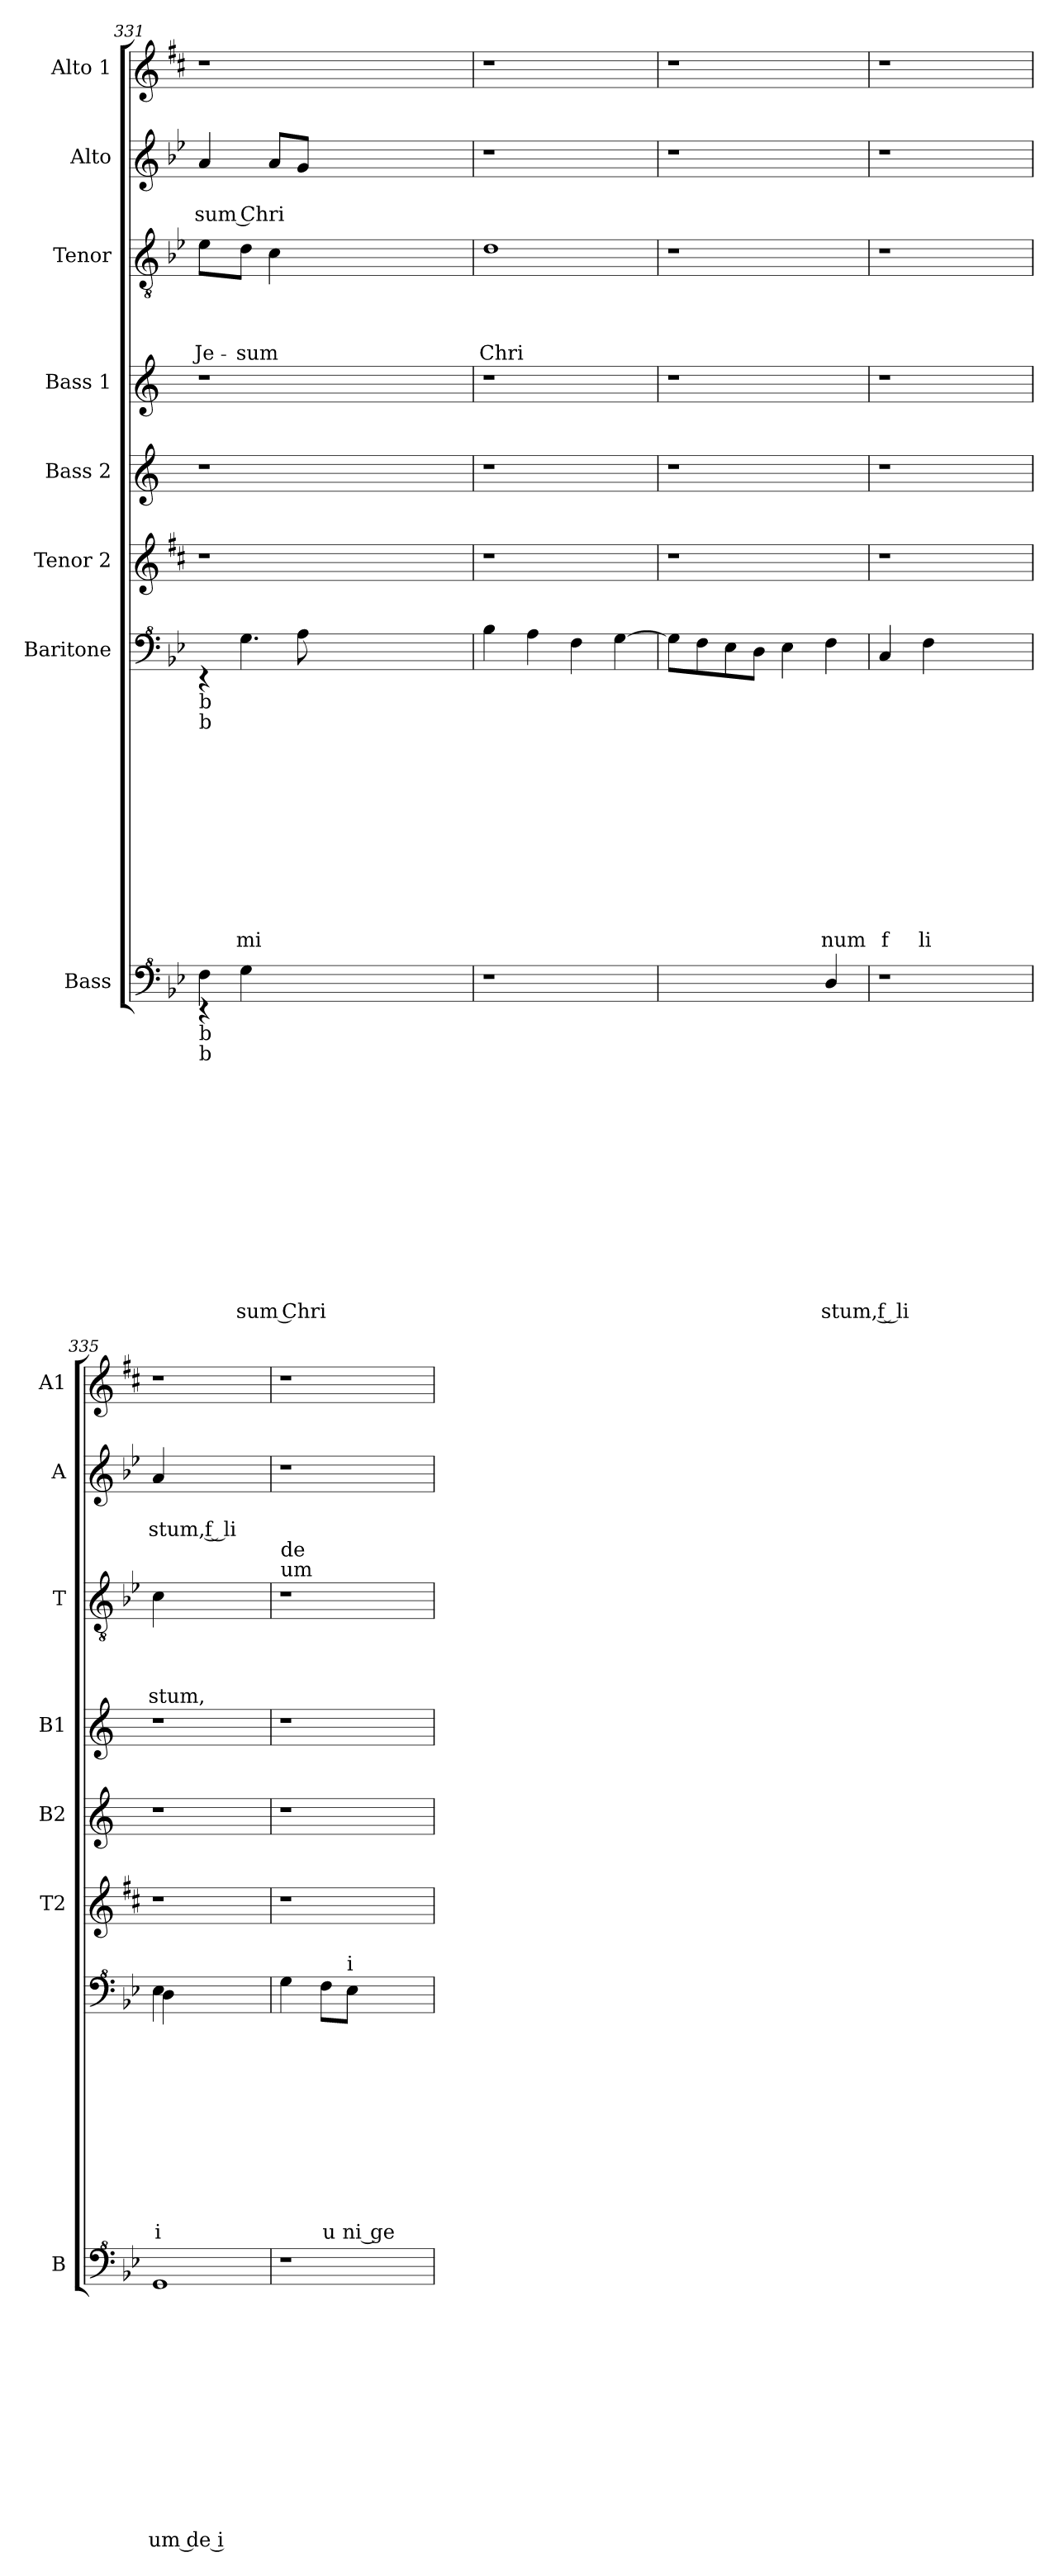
**kern	**text	**text	**text	**text	**text	**text	**text	**text	**text	**text	**text	**text	**text	**kern	**text	**text	**text	**text	**text	**text	**text	**text	**text	**text	**text	**kern	**kern	**kern	**kern	**text	**text	**text	**text	**kern	**text	**text	**kern
*part8	*part8	*part8	*part8	*part8	*part8	*part8	*part8	*part8	*part8	*part8	*part8	*part8	*part8	*part7	*part7	*part7	*part7	*part7	*part7	*part7	*part7	*part7	*part7	*part7	*part7	*part6	*part5	*part4	*part3	*part3	*part3	*part3	*part3	*part2	*part2	*part2	*part1
*staff8	*staff8	*staff8	*staff8	*staff8	*staff8	*staff8	*staff8	*staff8	*staff8	*staff8	*staff8	*staff8	*staff8	*staff7	*staff7	*staff7	*staff7	*staff7	*staff7	*staff7	*staff7	*staff7	*staff7	*staff7	*staff7	*staff6	*staff5	*staff4	*staff3	*staff3	*staff3	*staff3	*staff3	*staff2	*staff2	*staff2	*staff1
*I"Bass	*	*	*	*	*	*	*	*	*	*	*	*	*	*I"Baritone	*	*	*	*	*	*	*	*	*	*	*	*I"Tenor 2	*I"Bass 2	*I"Bass 1	*I"Tenor	*	*	*	*	*I"Alto	*	*	*I"Alto 1
*I'B	*	*	*	*	*	*	*	*	*	*	*	*	*	*	*	*	*	*	*	*	*	*	*	*	*	*I'T2	*I'B2	*I'B1	*I'T	*	*	*	*	*I'A	*	*	*I'A1
!!LO:LB:g=z
*clefF^4	*	*	*	*	*	*	*	*	*	*	*	*	*	*clefF^4	*	*	*	*	*	*	*	*	*	*	*	*clefG2	*clefG2	*clefG2	*clefGv2	*	*	*	*	*clefG2	*	*	*clefG2
*	*	*	*	*	*	*	*	*	*	*	*	*	*	*	*	*	*	*	*	*	*	*	*	*	*	*ITrd1c2	*	*	*ITrd1c2	*	*	*	*	*ITrd1c2	*	*	*ITrd1c2
*k[b-e-]	*	*	*	*	*	*	*	*	*	*	*	*	*	*k[b-e-]	*	*	*	*	*	*	*	*	*	*	*	*k[]	*k[]	*k[]	*k[b-e-a-d-]	*	*	*	*	*k[b-e-a-d-]	*	*	*k[]
*B-:	*	*	*	*	*	*	*	*	*	*	*	*	*	*B-:	*	*	*	*	*	*	*	*	*	*	*	*C:	*C:	*C:	*A-:	*	*	*	*	*A-:	*	*	*C:
=331	=331	=331	=331	=331	=331	=331	=331	=331	=331	=331	=331	=331	=331	=331	=331	=331	=331	=331	=331	=331	=331	=331	=331	=331	=331	=331	=331	=331	=331	=331	=331	=331	=331	=331	=331	=331	=331
*^	*	*	*	*	*	*	*	*	*	*	*	*	*	*^	*	*	*	*	*	*	*	*	*	*	*	*	*	*	*	*	*	*	*	*	*	*	*
*	*^	*	*	*	*	*	*	*	*	*	*	*	*	*	*	*^	*	*	*	*	*	*	*	*	*	*	*	*	*	*	*	*	*	*	*	*	*	*	*
*	*	*^	*	*	*	*	*	*	*	*	*	*	*	*	*	*	*	*^	*	*	*	*	*	*	*	*	*	*	*	*	*	*	*	*	*	*	*	*	*	*	*
!	!	!	!	!	!	!	!	!	!	!	!	!	!	!	!	!	!LO:TX:b:t=b	!	!	!	!	!	!	!	!	!	!	!	!	!	!	!	!	!	!	!	!	!	!	!	!	!	!
!	!	!	!	!	!	!	!	!	!	!	!	!	!	!	!	!	!LO:TX:b:t=b	!	!	!	!	!	!	!	!	!	!	!	!	!	!	!	!	!	!	!	!	!	!	!	!	!	!
!LO:TX:b:t=b	!	!	!	!	!	!	!	!	!	!	!	!	!	!	!	!	!	!	!	!	!	!	!	!	!	!	!	!	!	!	!	!	!	!	!	!	!	!	!	!	!	!	!
!LO:TX:b:t=b	!	!	!	!	!	!	!	!	!	!	!	!	!	!	!	!	!	!	!	!	!	!	!	!	!	!	!	!	!	!	!	!	!	!	!	!	!	!	!	!	!	!	!
!	!	!	!	!	!	!	!	!	!	!	!	!	!	!	!	!	!	!	!	!	!	!	!	!	!	!	!	!	!	!	!	!	!	!	!	!	!	!	!LO:LY:b	!	!	!LO:LY:b	!
32.ryy	4rE	4f\	8ryy	.	.	.	.	.	.	.	.	.	.	.	.	.	64ryy	4rE	8ryy	4.ryy	.	.	.	.	.	.	.	.	.	.	.	1r	1r	1r	8d-\L	.	.	.	Je-	4g/	.	-sum Chri	1r
.	.	.	.	.	.	.	.	.	.	.	.	.	.	.	.	.	2ryy	.	.	.	.	.	.	.	.	.	.	.	.	.	.	.	.	.	.	.	.	.	.	.	.	.	.
2ryy	.	.	.	.	.	.	.	.	.	.	.	.	.	.	.	.	.	.	.	.	.	.	.	.	.	.	.	.	.	.	.	.	.	.	.	.	.	.	.	.	.	.	.
!	!	!	!	!	!	!	!	!	!	!	!	!	!	!	!	!LO:LY:b	!	!	!	!	!	!	!	!	!	!	!	!	!	!	!LO:LY:b	!	!	!	!	!	!	!	!LO:LY:b	!	!	!	!
.	.	.	4g\	.	.	.	.	.	.	.	.	.	.	.	.	sum Chri	.	.	4.g\	.	.	.	.	.	.	.	.	.	.	.	-mi-	.	.	.	8c\J	.	.	.	-sum	.	.	.	.
.	2ryy	2ryy	.	.	.	.	.	.	.	.	.	.	.	.	.	.	.	2ryy	.	.	.	.	.	.	.	.	.	.	.	.	.	.	.	.	4B-\	.	.	.	.	8g/L	.	.	.
.	.	.	2ryy	.	.	.	.	.	.	.	.	.	.	.	.	.	.	.	.	8a\	.	.	.	.	.	.	.	.	.	.	.	.	.	.	.	.	.	.	.	8f/J	.	.	.
.	.	.	.	.	.	.	.	.	.	.	.	.	.	.	.	.	.	.	2ryy	2ryy	.	.	.	.	.	.	.	.	.	.	.	.	.	.	2ryy	.	.	.	.	2ryy	.	.	.
.	.	.	.	.	.	.	.	.	.	.	.	.	.	.	.	.	4ryy	.	.	.	.	.	.	.	.	.	.	.	.	.	.	.	.	.	.	.	.	.	.	.	.	.	.
8ryy	.	.	.	.	.	.	.	.	.	.	.	.	.	.	.	.	.	.	.	.	.	.	.	.	.	.	.	.	.	.	.	.	.	.	.	.	.	.	.	.	.	.	.
4ryy	.	.	.	.	.	.	.	.	.	.	.	.	.	.	.	.	.	.	.	.	.	.	.	.	.	.	.	.	.	.	.	.	.	.	.	.	.	.	.	.	.	.	.
.	8ryy	8ryy	.	.	.	.	.	.	.	.	.	.	.	.	.	.	.	4ryy	.	.	.	.	.	.	.	.	.	.	.	.	.	.	.	.	.	.	.	.	.	.	.	.	.
.	.	.	.	.	.	.	.	.	.	.	.	.	.	.	.	.	8...ryy	.	.	.	.	.	.	.	.	.	.	.	.	.	.	.	.	.	.	.	.	.	.	.	.	.	.
.	8ryy	8ryy	8ryy	.	.	.	.	.	.	.	.	.	.	.	.	.	.	.	.	.	.	.	.	.	.	.	.	.	.	.	.	.	.	.	.	.	.	.	.	.	.	.	.
16ryy	.	.	.	.	.	.	.	.	.	.	.	.	.	.	.	.	.	.	.	.	.	.	.	.	.	.	.	.	.	.	.	.	.	.	.	.	.	.	.	.	.	.	.
64ryy	.	.	.	.	.	.	.	.	.	.	.	.	.	.	.	.	.	.	.	.	.	.	.	.	.	.	.	.	.	.	.	.	.	.	.	.	.	.	.	.	.	.	.
*v	*v	*v	*v	*	*	*	*	*	*	*	*	*	*	*	*	*	*	*	*	*	*	*	*	*	*	*	*	*	*	*	*	*	*	*	*	*	*	*	*	*	*	*	*
*	*	*	*	*	*	*	*	*	*	*	*	*	*	*v	*v	*v	*v	*	*	*	*	*	*	*	*	*	*	*	*	*	*	*	*	*	*	*	*	*	*	*
=332	=332	=332	=332	=332	=332	=332	=332	=332	=332	=332	=332	=332	=332	=332	=332	=332	=332	=332	=332	=332	=332	=332	=332	=332	=332	=332	=332	=332	=332	=332	=332	=332	=332	=332	=332	=332	=332
!	!	!	!	!	!	!	!	!	!	!	!	!	!	!	!	!	!	!	!	!	!	!	!	!	!	!	!	!	!	!	!	!	!LO:LY:b	!	!	!	!
1r	.	.	.	.	.	.	.	.	.	.	.	.	.	4b-\	.	.	.	.	.	.	.	.	.	.	.	1r	1r	1r	1c	.	.	.	Chri	1r	.	.	1r
.	.	.	.	.	.	.	.	.	.	.	.	.	.	4a\	.	.	.	.	.	.	.	.	.	.	.	.	.	.	.	.	.	.	.	.	.	.	.
.	.	.	.	.	.	.	.	.	.	.	.	.	.	4f\	.	.	.	.	.	.	.	.	.	.	.	.	.	.	.	.	.	.	.	.	.	.	.
.	.	.	.	.	.	.	.	.	.	.	.	.	.	[>4g\	.	.	.	.	.	.	.	.	.	.	.	.	.	.	.	.	.	.	.	.	.	.	.
=333	=333	=333	=333	=333	=333	=333	=333	=333	=333	=333	=333	=333	=333	=333	=333	=333	=333	=333	=333	=333	=333	=333	=333	=333	=333	=333	=333	=333	=333	=333	=333	=333	=333	=333	=333	=333	=333
2.ryy	.	.	.	.	.	.	.	.	.	.	.	.	.	8g\L]	.	.	.	.	.	.	.	.	.	.	.	1r	1r	1r	1r	.	.	.	.	1r	.	.	1r
.	.	.	.	.	.	.	.	.	.	.	.	.	.	8f\	.	.	.	.	.	.	.	.	.	.	.	.	.	.	.	.	.	.	.	.	.	.	.
.	.	.	.	.	.	.	.	.	.	.	.	.	.	8e-\	.	.	.	.	.	.	.	.	.	.	.	.	.	.	.	.	.	.	.	.	.	.	.
.	.	.	.	.	.	.	.	.	.	.	.	.	.	8d\J	.	.	.	.	.	.	.	.	.	.	.	.	.	.	.	.	.	.	.	.	.	.	.
.	.	.	.	.	.	.	.	.	.	.	.	.	.	4e-\	.	.	.	.	.	.	.	.	.	.	.	.	.	.	.	.	.	.	.	.	.	.	.
!	!	!	!	!	!	!	!	!	!	!	!	!	!LO:LY:b:rj	!	!	!	!	!	!	!	!	!	!	!	!LO:LY:b	!	!	!	!	!	!	!	!	!	!	!	!
4d/	.	.	.	.	.	.	.	.	.	.	.	.	stum, f li	4f\	.	.	.	.	.	.	.	.	.	.	-num	.	.	.	.	.	.	.	.	.	.	.	.
=334	=334	=334	=334	=334	=334	=334	=334	=334	=334	=334	=334	=334	=334	=334	=334	=334	=334	=334	=334	=334	=334	=334	=334	=334	=334	=334	=334	=334	=334	=334	=334	=334	=334	=334	=334	=334	=334
!	!	!	!	!	!	!	!	!	!	!	!	!	!	!	!	!	!	!	!	!	!	!	!	!	!LO:LY:b	!	!	!	!	!	!	!	!	!	!	!	!
1r	.	.	.	.	.	.	.	.	.	.	.	.	.	4c/	.	.	.	.	.	.	.	.	.	.	f	1r	1r	1r	1r	.	.	.	.	1r	.	.	1r
!	!	!	!	!	!	!	!	!	!	!	!	!	!	!	!	!	!	!	!	!	!	!	!	!	!LO:LY:b	!	!	!	!	!	!	!	!	!	!	!	!
.	.	.	.	.	.	.	.	.	.	.	.	.	.	4f\	.	.	.	.	.	.	.	.	.	.	li	.	.	.	.	.	.	.	.	.	.	.	.
.	.	.	.	.	.	.	.	.	.	.	.	.	.	2ryy	.	.	.	.	.	.	.	.	.	.	.	.	.	.	.	.	.	.	.	.	.	.	.
=335	=335	=335	=335	=335	=335	=335	=335	=335	=335	=335	=335	=335	=335	=335	=335	=335	=335	=335	=335	=335	=335	=335	=335	=335	=335	=335	=335	=335	=335	=335	=335	=335	=335	=335	=335	=335	=335
!	!	!	!	!	!	!	!	!	!	!	!	!	!LO:LY:b:rj	!	!	!	!	!	!	!	!	!	!	!	!LO:LY:b	!	!	!	!	!	!	!	!	!	!	!	!
*	*	*	*	*	*	*	*	*	*	*	*	*	*	*^	*	*	*	*	*	*	*	*	*	*	*	*	*	*	*	*	*	*	*	*	*	*	*
!	!	!	!	!	!	!	!	!	!	!	!	!	!	!	!	!	!	!	!	!	!	!	!	!	!	!LO:LY:b	!	!	!	!	!	!	!	!LO:LY:b:rj	!	!	!LO:LY:b:rj	!
1G	.	.	.	.	.	.	.	.	.	.	.	.	um de i	4e-\	4d\	.	.	.	.	.	.	.	.	.	.	i	1r	1r	1r	4B-\	.	.	.	stum,	4g/	.	stum, f li	1r
.	.	.	.	.	.	.	.	.	.	.	.	.	.	2.ryy	2.ryy	.	.	.	.	.	.	.	.	.	.	.	.	.	.	2.ryy	.	.	.	.	2.ryy	.	.	.
=336	=336	=336	=336	=336	=336	=336	=336	=336	=336	=336	=336	=336	=336	=336	=336	=336	=336	=336	=336	=336	=336	=336	=336	=336	=336	=336	=336	=336	=336	=336	=336	=336	=336	=336	=336	=336	=336	=336
!	!	!	!	!	!	!	!	!	!	!	!	!	!	!	!	!	!	!	!	!	!	!	!	!	!	!	!	!	!	!LO:TX:a:t=um	!	!	!	!	!	!	!	!
!	!	!	!	!	!	!	!	!	!	!	!	!	!	!	!	!	!	!	!	!	!	!	!	!	!	!	!	!	!	!LO:TX:a:t=de	!	!	!	!	!	!	!	!
!	!	!	!	!	!	!	!	!	!	!	!	!	!	!LO:TX:a:t=de	!	!	!	!	!	!	!	!	!	!	!	!	!	!	!	!	!	!	!	!	!	!	!	!
*	*	*	*	*	*	*	*	*	*	*	*	*	*	*v	*v	*	*	*	*	*	*	*	*	*	*	*	*	*	*	*	*	*	*	*	*	*	*	*
1r	.	.	.	.	.	.	.	.	.	.	.	.	.	4g\	.	.	.	.	.	.	.	.	.	.	.	1r	1r	1r	1r	.	.	.	.	1r	.	.	1r
!	!	!	!	!	!	!	!	!	!	!	!	!	!	!	!	!	!	!	!	!	!	!	!	!	!LO:LY:b	!	!	!	!	!	!	!	!	!	!	!	!
.	.	.	.	.	.	.	.	.	.	.	.	.	.	8f\L	.	.	.	.	.	.	.	.	.	.	u	.	.	.	.	.	.	.	.	.	.	.	.
!	!	!	!	!	!	!	!	!	!	!	!	!	!	!LO:TX:a:t=i	!	!	!	!	!	!	!	!	!	!	!	!	!	!	!	!	!	!	!	!	!	!	!
!	!	!	!	!	!	!	!	!	!	!	!	!	!	!	!	!	!	!	!	!	!	!	!	!	!LO:LY:b	!	!	!	!	!	!	!	!	!	!	!	!
.	.	.	.	.	.	.	.	.	.	.	.	.	.	8e-\J	.	.	.	.	.	.	.	.	.	.	ni ge	.	.	.	.	.	.	.	.	.	.	.	.
.	.	.	.	.	.	.	.	.	.	.	.	.	.	2ryy	.	.	.	.	.	.	.	.	.	.	.	.	.	.	.	.	.	.	.	.	.	.	.
=	=	=	=	=	=	=	=	=	=	=	=	=	=	=	=	=	=	=	=	=	=	=	=	=	=	=	=	=	=	=	=	=	=	=	=	=	=
*-	*-	*-	*-	*-	*-	*-	*-	*-	*-	*-	*-	*-	*-	*-	*-	*-	*-	*-	*-	*-	*-	*-	*-	*-	*-	*-	*-	*-	*-	*-	*-	*-	*-	*-	*-	*-	*-
